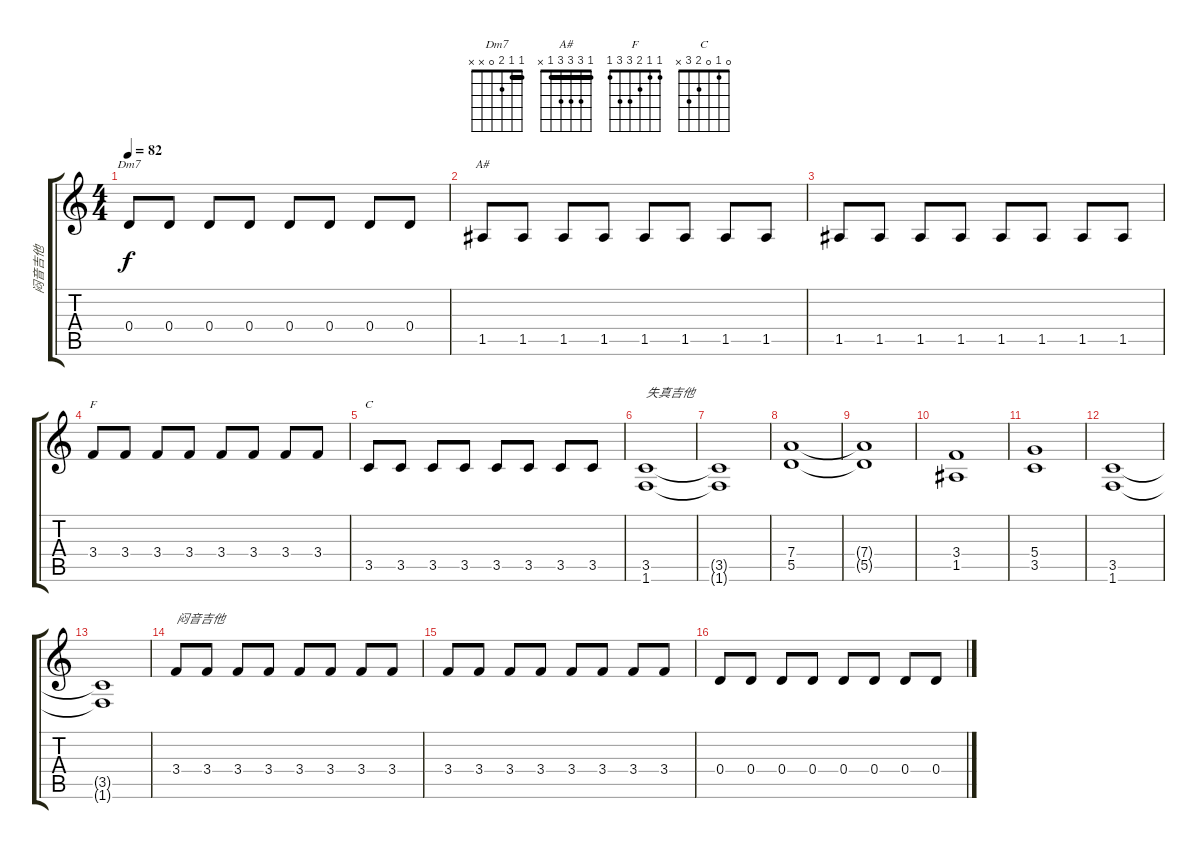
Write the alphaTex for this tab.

\track ("闷音吉他" "闷音吉他") {instrument electricguitarmuted}
\staff {score tabs}
\tuning (E4 B3 G3 D3 A2 E2) {hide}
\chord ("Dm7" 1 1 2 0 x x) {barre 1}
\chord ("A#" 1 3 3 3 1 x) {barre 1}
\chord ("F" 1 1 2 3 3 1) {barre 0}
\chord ("C" 0 1 0 2 3 x)
\ts (4 4)
\tempo 82
\clef g2
\ks c
0.4.8{ch "Dm7" dy f} 0.4.8 0.4.8 0.4.8 0.4.8 0.4.8 0.4.8 0.4.8 |
1.5.8{ch "A#"} 1.5.8 1.5.8 1.5.8 1.5.8 1.5.8 1.5.8 1.5.8 |
1.5.8 1.5.8 1.5.8 1.5.8 1.5.8 1.5.8 1.5.8 1.5.8 |
3.4.8{ch "F"} 3.4.8 3.4.8 3.4.8 3.4.8 3.4.8 3.4.8 3.4.8 |
3.5.8{ch "C"} 3.5.8 3.5.8 3.5.8 3.5.8 3.5.8 3.5.8 3.5.8 |
(3.5 1.6).1{txt "失真吉他" balance 6 instrument overdrivenguitar} |
(3.5{t} 1.6{t}).1 |
(7.4 5.5).1 |
(7.4{t} 5.5{t}).1 |
(3.4 1.5).1 |
(5.4 3.5).1 |
(3.5 1.6).1 |
(3.5{t} 1.6{t}).1 |
3.4.8{txt "闷音吉他" balance 2 instrument electricguitarmuted} 3.4.8 3.4.8 3.4.8 3.4.8 3.4.8 3.4.8 3.4.8 |
3.4.8 3.4.8 3.4.8 3.4.8 3.4.8 3.4.8 3.4.8 3.4.8 |
0.4.8 0.4.8 0.4.8 0.4.8 0.4.8 0.4.8 0.4.8 0.4.8
